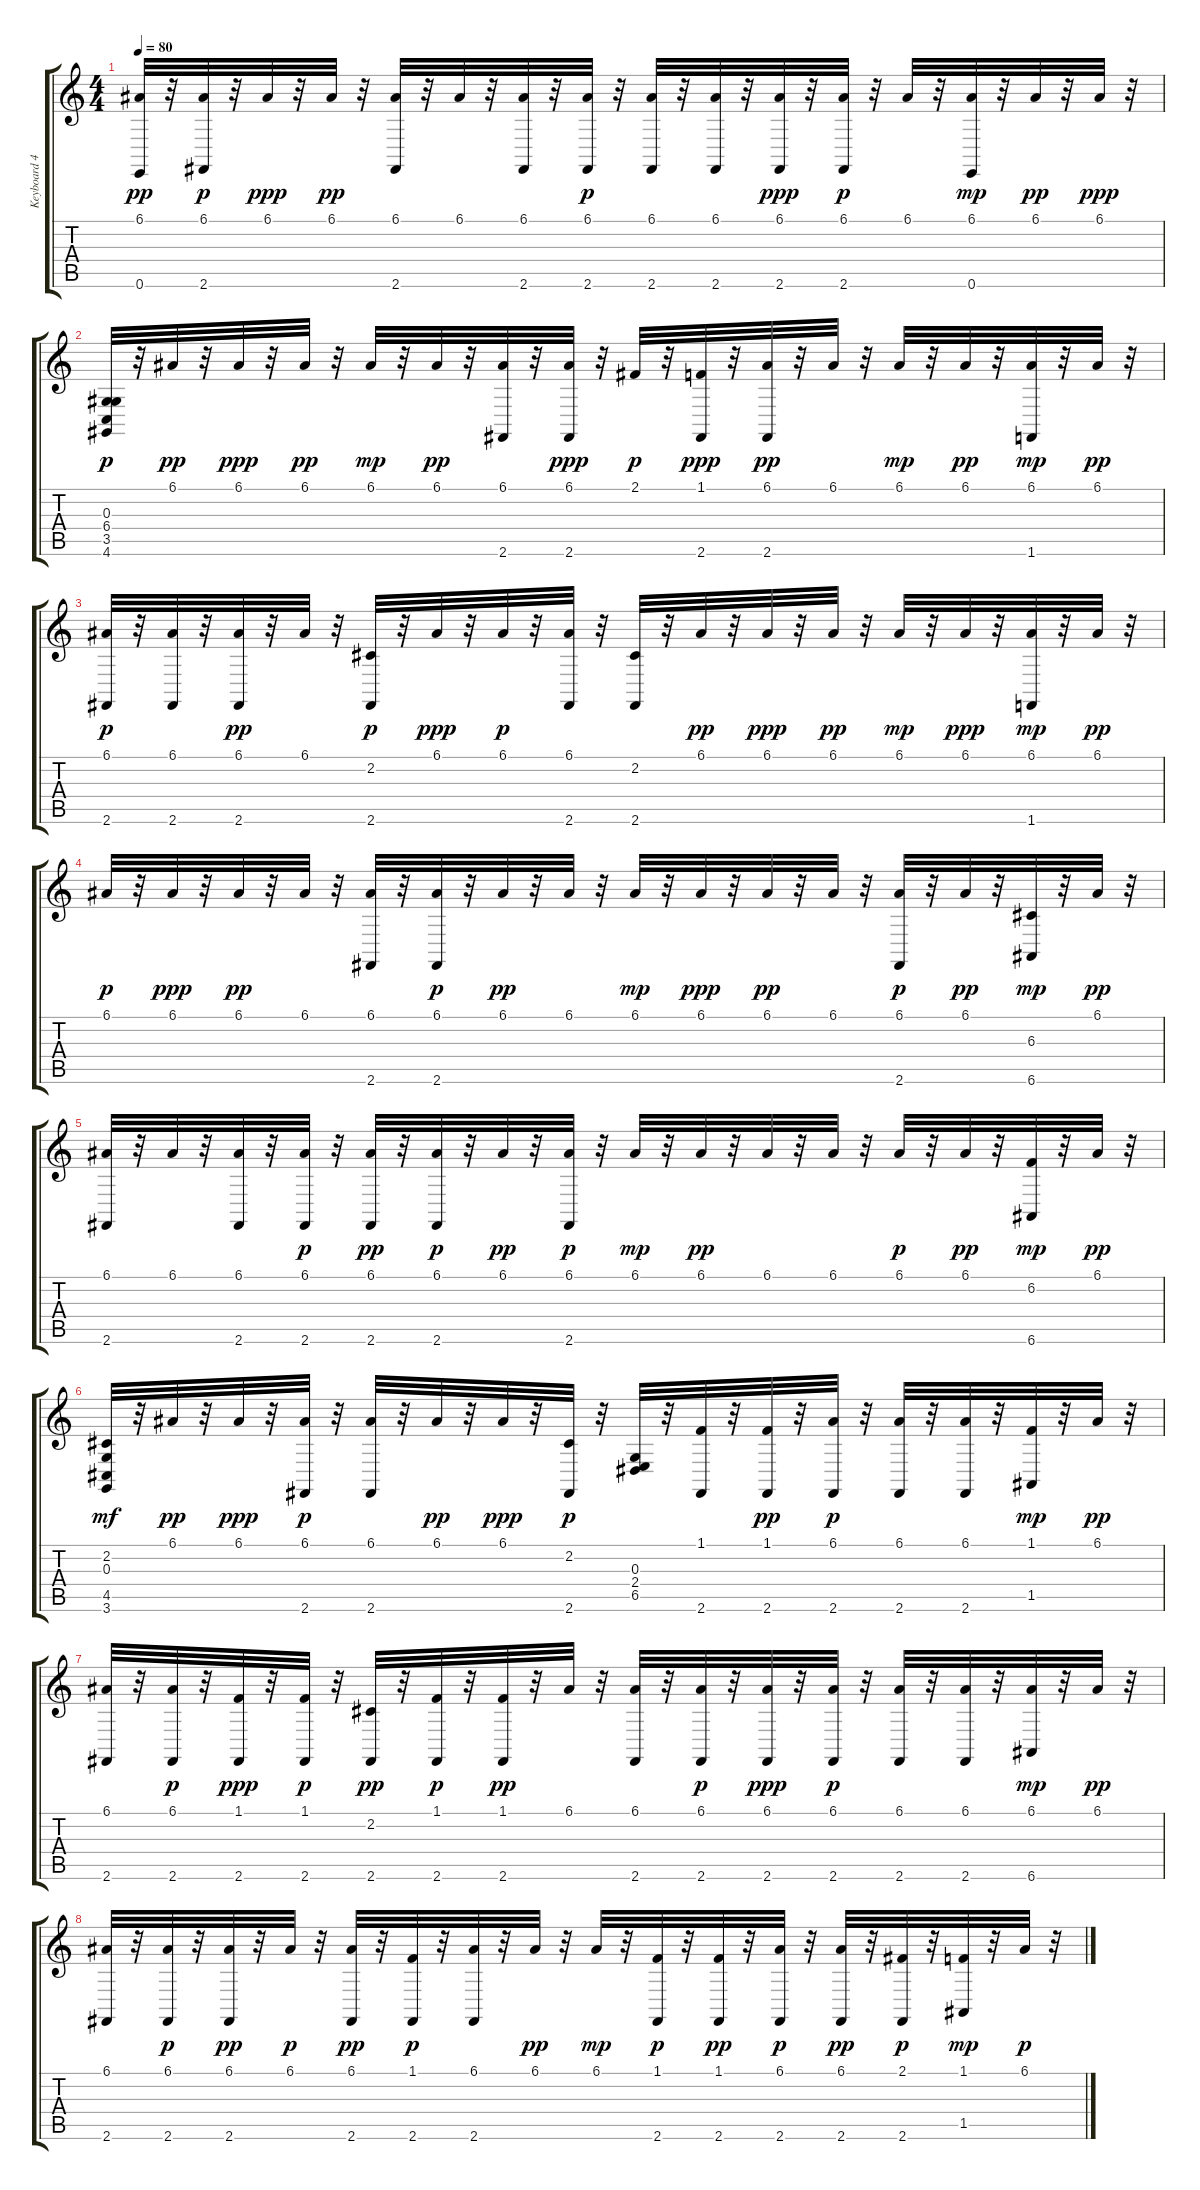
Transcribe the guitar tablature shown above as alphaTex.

\track ("Keyboard 4" "Keyboard 4") {instrument piccolo}
\staff {score tabs}
\tuning (E4 B3 G3 D3 A2 E2) {hide}
\ts (4 4)
\tempo 80
\clef g2
\ks c
(6.1 0.6).32{dy pp} r.32 (6.1 2.6).32{dy p} r.32 6.1.32{dy ppp} r.32 6.1.32{dy pp} r.32 (6.1 2.6).32 r.32 6.1.32 r.32 (6.1 2.6).32 r.32 (6.1 2.6).32{dy p} r.32 (6.1 2.6).32 r.32 (6.1 2.6).32 r.32 (6.1 2.6).32{dy ppp} r.32 (6.1 2.6).32{dy p} r.32 6.1.32 r.32 (6.1 0.6).32{dy mp} r.32 6.1.32{dy pp} r.32 6.1.32{dy ppp} r.32 |
(0.3 6.4 3.5 4.6).32{dy p} r.32 6.1.32{dy pp} r.32 6.1.32{dy ppp} r.32 6.1.32{dy pp} r.32 6.1.32{dy mp} r.32 6.1.32{dy pp} r.32 (6.1 2.6).32 r.32 (6.1 2.6).32{dy ppp} r.32 2.1.32{dy p} r.32 (1.1 2.6).32{dy ppp} r.32 (6.1 2.6).32{dy pp} r.32 6.1.32 r.32 6.1.32{dy mp} r.32 6.1.32{dy pp} r.32 (6.1 1.6).32{dy mp} r.32 6.1.32{dy pp} r.32 |
(6.1 2.6).32{dy p} r.32 (6.1 2.6).32 r.32 (6.1 2.6).32{dy pp} r.32 6.1.32 r.32 (2.2 2.6).32{dy p} r.32 6.1.32{dy ppp} r.32 6.1.32{dy p} r.32 (6.1 2.6).32 r.32 (2.2 2.6).32 r.32 6.1.32{dy pp} r.32 6.1.32{dy ppp} r.32 6.1.32{dy pp} r.32 6.1.32{dy mp} r.32 6.1.32{dy ppp} r.32 (6.1 1.6).32{dy mp} r.32 6.1.32{dy pp} r.32 |
6.1.32{dy p} r.32 6.1.32{dy ppp} r.32 6.1.32{dy pp} r.32 6.1.32 r.32 (6.1 2.6).32 r.32 (6.1 2.6).32{dy p} r.32 6.1.32{dy pp} r.32 6.1.32 r.32 6.1.32{dy mp} r.32 6.1.32{dy ppp} r.32 6.1.32{dy pp} r.32 6.1.32 r.32 (6.1 2.6).32{dy p} r.32 6.1.32{dy pp} r.32 (6.3 6.6).32{dy mp} r.32 6.1.32{dy pp} r.32 |
(6.1 2.6).32 r.32 6.1.32 r.32 (6.1 2.6).32 r.32 (6.1 2.6).32{dy p} r.32 (6.1 2.6).32{dy pp} r.32 (6.1 2.6).32{dy p} r.32 6.1.32{dy pp} r.32 (6.1 2.6).32{dy p} r.32 6.1.32{dy mp} r.32 6.1.32{dy pp} r.32 6.1.32 r.32 6.1.32 r.32 6.1.32{dy p} r.32 6.1.32{dy pp} r.32 (6.2 6.6).32{dy mp} r.32 6.1.32{dy pp} r.32 |
(2.2 0.3 4.5 3.6).32{dy mf} r.32 6.1.32{dy pp} r.32 6.1.32{dy ppp} r.32 (6.1 2.6).32{dy p} r.32 (6.1 2.6).32 r.32 6.1.32{dy pp} r.32 6.1.32{dy ppp} r.32 (2.2 2.6).32{dy p} r.32 (0.3 2.4 6.5).32 r.32 (1.1 2.6).32 r.32 (1.1 2.6).32{dy pp} r.32 (6.1 2.6).32{dy p} r.32 (6.1 2.6).32 r.32 (6.1 2.6).32 r.32 (1.1 1.5).32{dy mp} r.32 6.1.32{dy pp} r.32 |
(6.1 2.6).32 r.32 (6.1 2.6).32{dy p} r.32 (1.1 2.6).32{dy ppp} r.32 (1.1 2.6).32{dy p} r.32 (2.2 2.6).32{dy pp} r.32 (1.1 2.6).32{dy p} r.32 (1.1 2.6).32{dy pp} r.32 6.1.32 r.32 (6.1 2.6).32 r.32 (6.1 2.6).32{dy p} r.32 (6.1 2.6).32{dy ppp} r.32 (6.1 2.6).32{dy p} r.32 (6.1 2.6).32 r.32 (6.1 2.6).32 r.32 (6.1 6.6).32{dy mp} r.32 6.1.32{dy pp} r.32 |
(6.1 2.6).32 r.32 (6.1 2.6).32{dy p} r.32 (6.1 2.6).32{dy pp} r.32 6.1.32{dy p} r.32 (6.1 2.6).32{dy pp} r.32 (1.1 2.6).32{dy p} r.32 (6.1 2.6).32 r.32 6.1.32{dy pp} r.32 6.1.32{dy mp} r.32 (1.1 2.6).32{dy p} r.32 (1.1 2.6).32{dy pp} r.32 (6.1 2.6).32{dy p} r.32 (6.1 2.6).32{dy pp} r.32 (2.1 2.6).32{dy p} r.32 (1.1 1.5).32{dy mp} r.32 6.1.32{dy p} r.32
